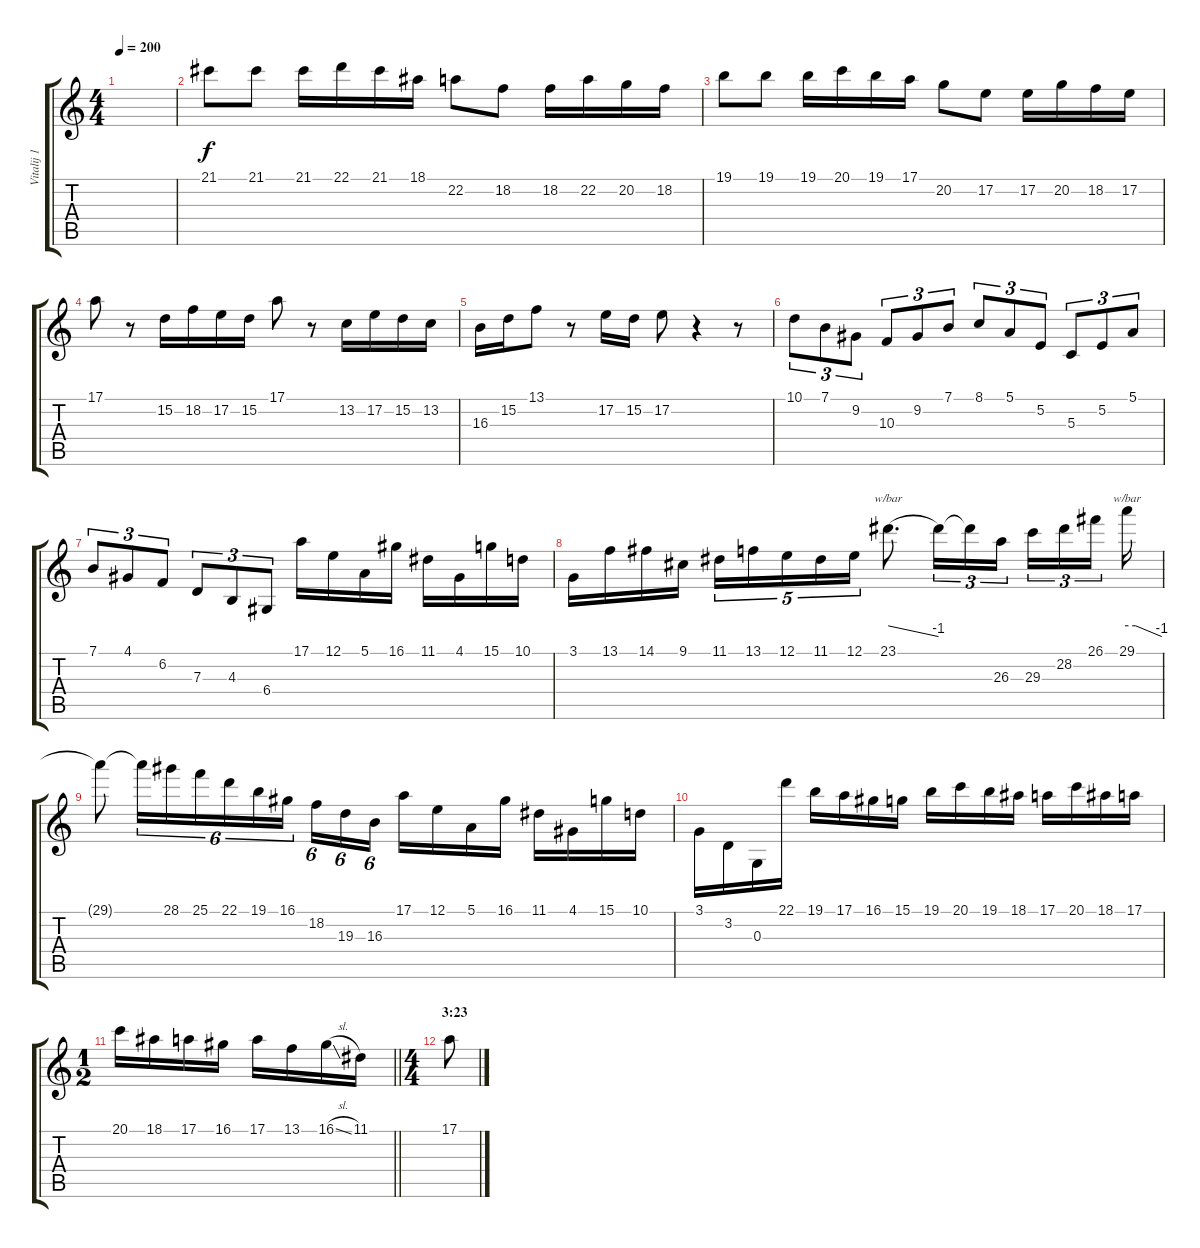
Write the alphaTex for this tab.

\track ("Vitalij 1" "Vitalij 1") {instrument acousticgrandpiano}
\staff {score tabs}
\tuning (E4 B3 G3 D3 A2 E2) {hide}
\ts (4 4)
\tempo 200
\clef g2
\ks c
|
21.1.8 21.1.8 21.1.16 22.1.16 21.1.16 18.1.16 22.2.8 18.2.8 18.2.16 22.2.16 20.2.16 18.2.16 |
19.1.8 19.1.8 19.1.16 20.1.16 19.1.16 17.1.16 20.2.8 17.2.8 17.2.16 20.2.16 18.2.16 17.2.16 |
17.1.8 r.8 15.2.16 18.2.16 17.2.16 15.2.16 17.1.8 r.8 13.2.16 17.2.16 15.2.16 13.2.16 |
16.3.16 15.2.16 13.1.8 r.8 17.2.16 15.2.16 17.2.8 r.4 r.8 |
10.1.8{tu (3 2)} 7.1.8{tu (3 2)} 9.2.8{tu (3 2)} 10.3.8{tu (3 2)} 9.2.8{tu (3 2)} 7.1.8{tu (3 2)} 8.1.8{tu (3 2)} 5.1.8{tu (3 2)} 5.2.8{tu (3 2)} 5.3.8{tu (3 2)} 5.2.8{tu (3 2)} 5.1.8{tu (3 2)} |
7.1.8{tu (3 2)} 4.1.8{tu (3 2)} 6.2.8{tu (3 2)} 7.3.8{tu (3 2)} 4.3.8{tu (3 2)} 6.4.8{tu (3 2)} 17.1.16{instrument lead1square} 12.1.16 5.1.16 16.1.16 11.1.16 4.1.16 15.1.16 10.1.16 |
3.1.16 13.1.16 14.1.16 9.1.16 11.1.16{tu (5 4)} 13.1.16{tu (5 4)} 12.1.16{tu (5 4)} 11.1.16{tu (5 4)} 12.1.16{tu (5 4)} 23.1.8{d tbe (dive default 0 0 60 -4)} 23.1{t}.16{tu (3 2)} 23.1{t}.16{tu (3 2)} 26.3.16{tu (3 2) beam splitsecondary} 29.3.16{tu (3 2)} 28.2.16{tu (3 2)} 26.1.16{tu (3 2) beam splitsecondary} 29.1.16{tbe (custom default 0 0 15 0 60 -4)} |
29.1{t}.8 29.1{t}.16{tu (6 4)} 28.1.16{tu (6 4)} 25.1.16{tu (6 4)} 22.1.16{tu (6 4)} 19.1.16{tu (6 4)} 16.1.16{tu (6 4) beam splitsecondary} 18.2.16{tu (6 4)} 19.3.16{tu (6 4)} 16.3.16{tu (6 4)} 17.1.16 12.1.16 5.1.16 16.1.16 11.1.16 4.1.16 15.1.16 10.1.16 |
3.1.16 3.2.16 0.3.16 22.1.16 19.1.16 17.1.16 16.1.16 15.1.16 19.1.16 20.1.16 19.1.16 18.1.16 17.1.16 20.1.16 18.1.16 17.1.16 |
\ts (1 2)
\barLineRight lightlight
20.1.16 18.1.16 17.1.16 16.1.16 17.1.16 13.1.16 16.1{sl}.16 11.1.16 |
\ts (4 4)
\section ("" "3:23")
17.1.8
